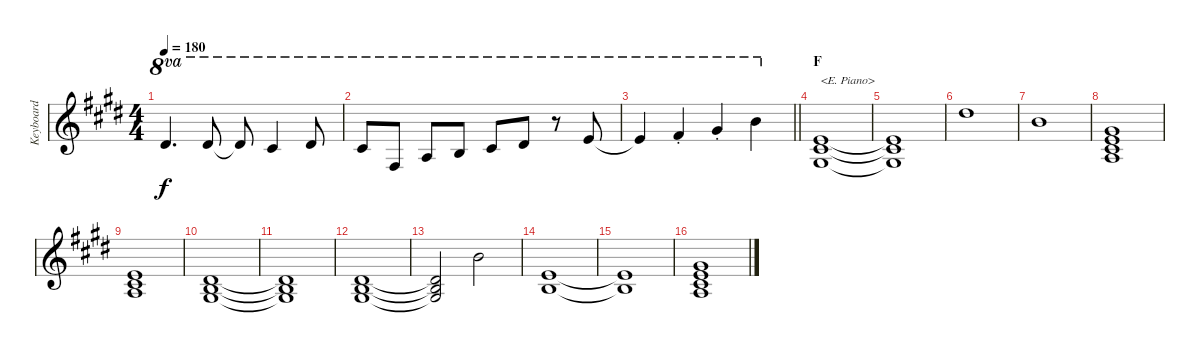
\track ("Keyboard" "Keyboard") {instrument lead8bassandlead}
\staff {score}
\tuning (E4 B3 G3 D3 A2 E2) {hide}
\ts (4 4)
\tempo 180
\clef g2
\ks e
11.1.4{d ot 8va dy f} 11.1.8{ot 8va} 11.1{t}.8{ot 8va} 9.1.4{ot 8va} 11.1.8{ot 8va} |
9.1.8{ot 8va} 2.1.8{ot 8va} 5.1.8{ot 8va} 7.1.8{ot 8va} 9.1.8{ot 8va} 11.1.8{ot 8va} r.8{ot 8va} 12.1.8{ot 8va} |
\barLineRight lightlight
12.1{t}.4{ot 8va} 14.1{st}.4{ot 8va} 16.1{st}.4{ot 8va} 19.1.4{ot 8va} |
\section ("" "F")
(0.1 2.2 1.3).1{txt "<E. Piano>" instrument electricgrandpiano} |
(0.1{t} 2.2{t} 1.3{t}).1 |
11.1.1 |
7.1.1 |
(4.1 5.2 6.3 7.4).1 |
(0.1 2.2 2.3).1 |
(4.2 4.3 6.4).1 |
(4.2{t} 4.3{t} 6.4{t}).1 |
(4.2 4.3 6.4).1 |
(4.2{t} 4.3{t} 6.4{t}).2 7.1.2 |
(0.1 0.2).1 |
(0.1{t} 0.2{t}).1 |
(4.1 5.2 6.3 7.4).1
